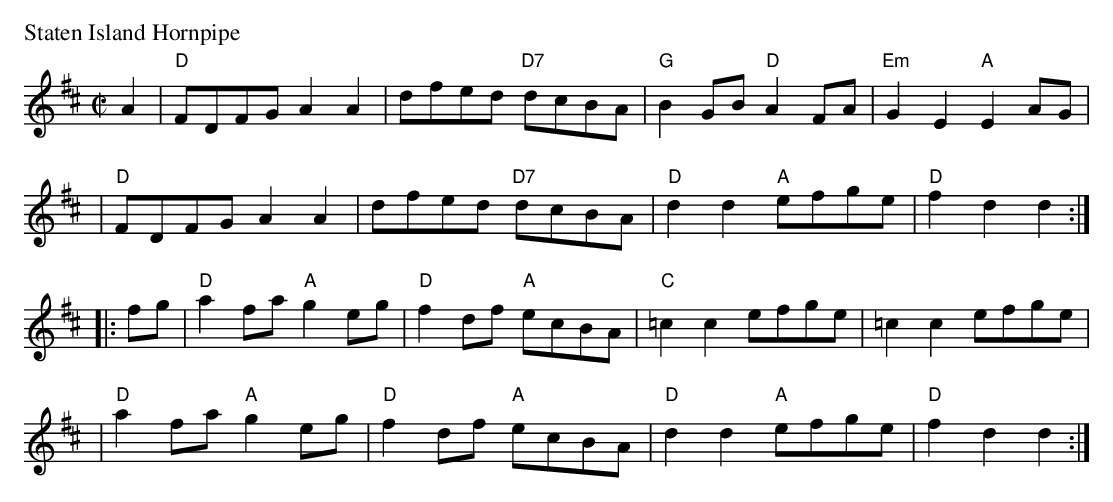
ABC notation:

X:1
P: Staten Island Hornpipe
M: C|
K: D
A2 \
| "D"FDFG A2A2 | dfed "D7"dcBA | "G"B2GB "D"A2FA | "Em"G2E2 "A"E2AG |
| "D"FDFG A2A2 | dfed "D7"dcBA | "D"d2d2 "A"efge | "D"f2d2 d2 :|
|: fg \
| "D"a2fa "A"g2eg | "D"f2df "A"ecBA | "C"=c2c2 efge | =c2c2 efge |
| "D"a2fa "A"g2eg | "D"f2df "A"ecBA | "D"d2d2 "A"efge | "D"f2d2 d2 :|
